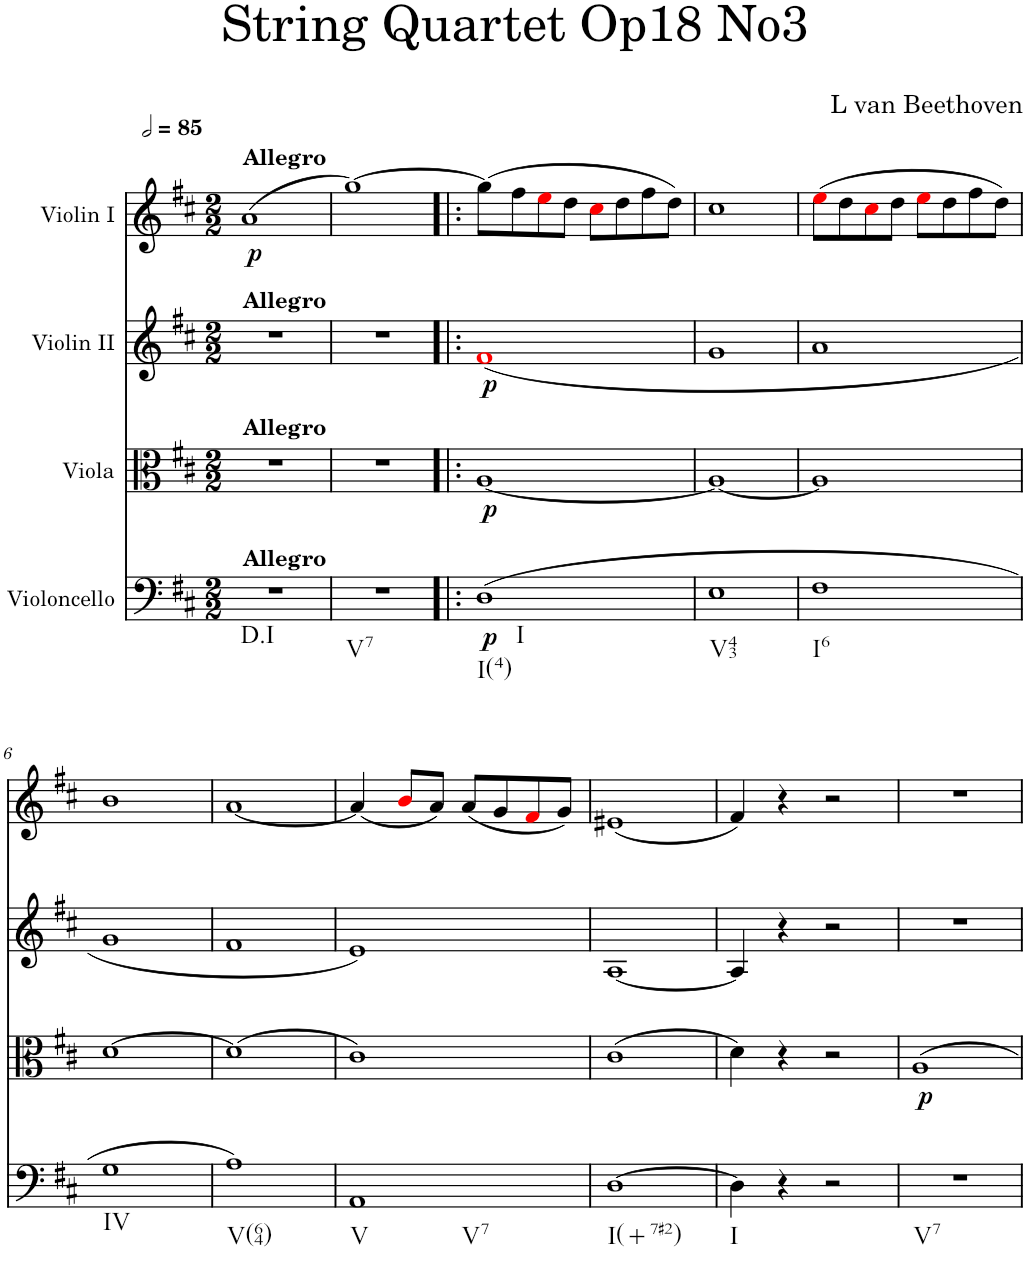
**kern	**dynam	**kern	**dynam	**kern	**dynam	**kern	**dynam
*part4	*part4	*part3	*part3	*part2	*part2	*part1	*part1
*staff4	*staff4	*staff3	*staff3	*staff2	*staff2	*staff1	*staff1
*I"Violoncello	*	*I"Viola	*	*I"Violin II	*	*I"Violin I	*
*clefF4	*	*clefC3	*	*clefG2	*	*clefG2	*
*k[f#c#]	*	*k[f#c#]	*	*k[f#c#]	*	*k[f#c#]	*
*M2/2	*	*M2/2	*	*M2/2	*	*M2/2	*
*MM170	*	*MM170	*	*MM170	*	*MM170	*
=1	=1	=1	=1	=1	=1	=1	=1
!	!	!	!	!	!	!LO:TX:a:B:t=Allegro	!
!	!	!	!	!LO:TX:a:B:t=Allegro	!	!	!
!	!	!LO:TX:a:B:t=Allegro	!	!	!	!	!
!LO:TX:a:B:t=Allegro	!	!	!	!	!	!	!
!LO:TX:b:t=D.I	!	!	!	!	!	!	!
!	!	!	!	!	!	!	!LO:DY:b
1r	.	1r	.	1r	.	(>1a	p
=2	=2	=2	=2	=2	=2	=2	=2
!LO:TX:b:t=V7	!	!	!	!	!	!	!
1r	.	1r	.	1r	.	[1gg)	.
=3!|:	=3!|:	=3!|:	=3!|:	=3!|:	=3!|:	=3!|:	=3!|:
!LO:TX:b:t=I(4)	!	!	!	!	!	!	!
!LO:TX:b:t=I	!	!	!	!	!	!	!
!	!LO:DY:b	!	!LO:DY:b	!	!LO:DY:b	!	!
(1D	p	[1A	p	(<1f#i	p	(8gg\L]	.
.	.	.	.	.	.	8ff#\	.
.	.	.	.	.	.	8eei\	.
.	.	.	.	.	.	8dd\J	.
.	.	.	.	.	.	8cc#i\L	.
.	.	.	.	.	.	8dd\	.
.	.	.	.	.	.	8ff#\	.
.	.	.	.	.	.	8dd\J)	.
=4	=4	=4	=4	=4	=4	=4	=4
!LO:TX:b:t=V43	!	!	!	!	!	!	!
1E	.	1A_	.	1g	.	1cc#	.
=5	=5	=5	=5	=5	=5	=5	=5
!LO:TX:b:t=I6	!	!	!	!	!	!	!
1F#	.	1A]	.	1a	.	(8eei\L	.
.	.	.	.	.	.	8dd\	.
.	.	.	.	.	.	8cc#i\	.
.	.	.	.	.	.	8dd\J	.
.	.	.	.	.	.	8eei\L	.
.	.	.	.	.	.	8dd\	.
.	.	.	.	.	.	8ff#\	.
.	.	.	.	.	.	8dd\J)	.
!!LO:LB:g=z
=6	=6	=6	=6	=6	=6	=6	=6
!LO:TX:b:t=IV	!	!	!	!	!	!	!
1G	.	[1d	.	1g	.	1b	.
=7	=7	=7	=7	=7	=7	=7	=7
!LO:TX:b:t=V(64)	!	!	!	!	!	!	!
1A)	.	(1d]	.	1f#	.	[1a	.
=8	=8	=8	=8	=8	=8	=8	=8
!LO:TX:b:t=V	!	!	!	!	!	!	!
!LO:TX:b:t=V7	!	!	!	!	!	!	!
1AA	.	1c#)	.	1e)	.	(4a/]	.
.	.	.	.	.	.	8bi/L	.
.	.	.	.	.	.	8a/J)	.
.	.	.	.	.	.	(8a/L	.
.	.	.	.	.	.	8g/	.
.	.	.	.	.	.	8f#i/	.
.	.	.	.	.	.	8g/J)	.
=9	=9	=9	=9	=9	=9	=9	=9
!LO:TX:b:t=I(+7#2)	!	!	!	!	!	!	!
[1D	.	(1c#	.	[1A	.	(1e#X	.
=10	=10	=10	=10	=10	=10	=10	=10
!LO:TX:b:t=I	!	!	!	!	!	!	!
4D\]	.	4d\)	.	4A/]	.	4f#/)	.
4r	.	4r	.	4r	.	4r	.
2r	.	2r	.	2r	.	2r	.
=11	=11	=11	=11	=11	=11	=11	=11
!LO:TX:b:t=V7	!	!	!	!	!	!	!
!	!	!	!LO:DY:b	!	!	!	!
1r	.	1A	p	1r	.	1r	.
=	=	=	=	=	=	=	=
*-	*-	*-	*-	*-	*-	*-	*-
